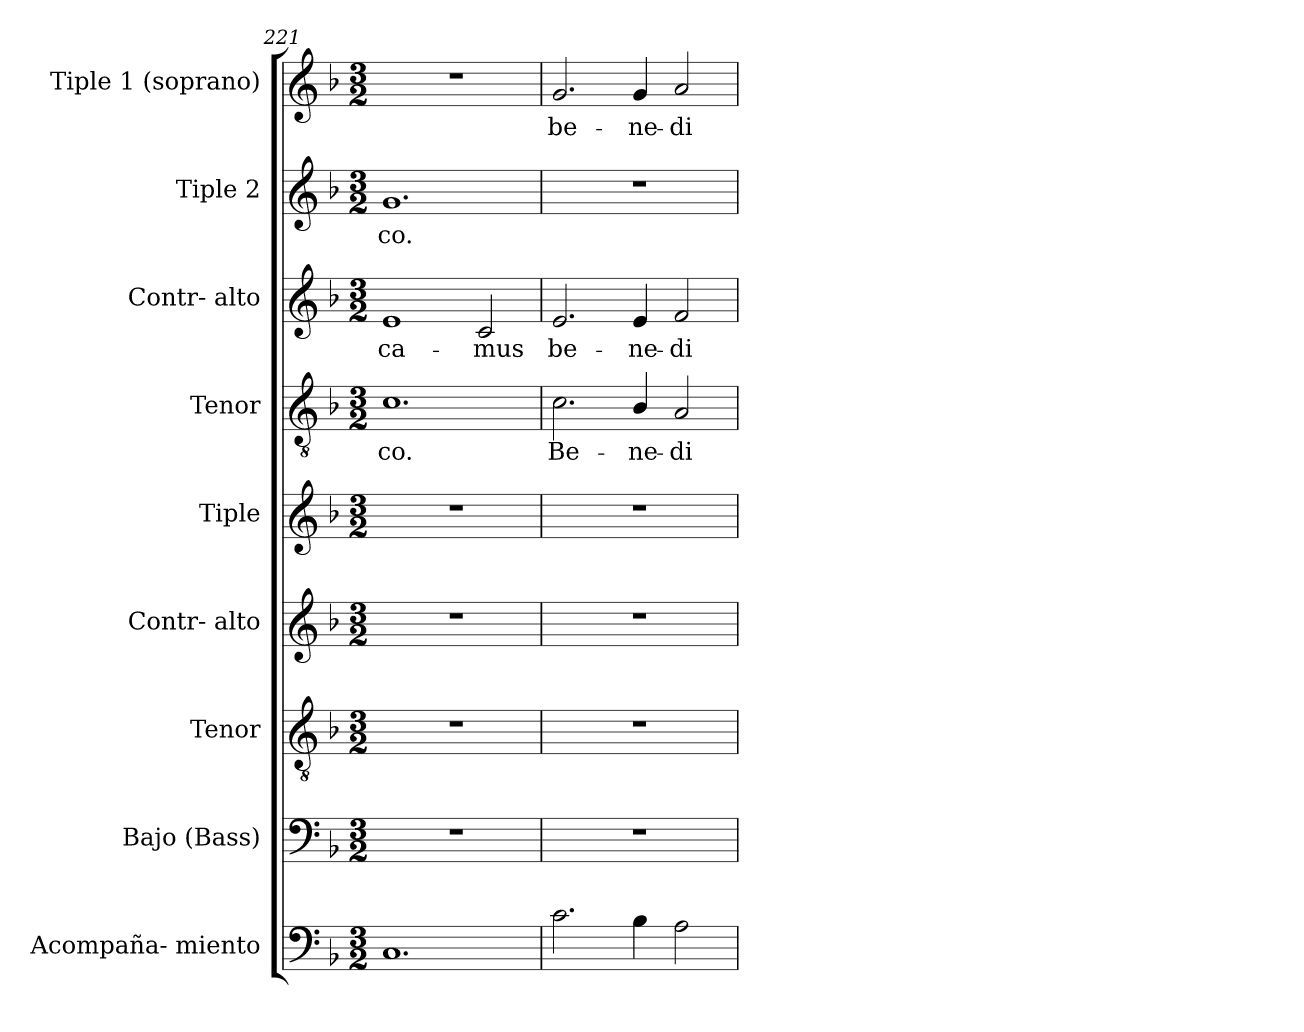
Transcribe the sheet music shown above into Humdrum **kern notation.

**kern	**kern	**kern	**kern	**kern	**kern	**text	**kern	**text	**kern	**text	**kern	**text
*part9	*part8	*part7	*part6	*part5	*part4	*part4	*part3	*part3	*part2	*part2	*part1	*part1
*staff9	*staff8	*staff7	*staff6	*staff5	*staff4	*staff4	*staff3	*staff3	*staff2	*staff2	*staff1	*staff1
*I"Acompaña- miento	*I"Bajo (Bass)	*I"Tenor	*I"Contr- alto	*I"Tiple	*I"Tenor	*	*I"Contr- alto	*	*I"Tiple 2	*	*I"Tiple 1 (soprano)	*
*	*I'B.	*I'T.	*I'A.	*	*I'T.	*	*I'A.	*	*	*	*I'S.	*
!!LO:PB:g=z
*clefF4	*clefF4	*clefGv2	*clefG2	*clefG2	*clefGv2	*	*clefG2	*	*clefG2	*	*clefG2	*
*	*	*ITrd7c12	*	*	*ITrd7c12	*	*	*	*	*	*	*
*k[b-]	*k[b-]	*k[b-]	*k[b-]	*k[b-]	*k[b-]	*	*k[b-]	*	*k[b-]	*	*k[b-]	*
*F:	*F:	*F:	*F:	*F:	*F:	*	*F:	*	*F:	*	*F:	*
*M3/2	*M3/2	*M3/2	*M3/2	*M3/2	*M3/2	*	*M3/2	*	*M3/2	*	*M3/2	*
=221	=221	=221	=221	=221	=221	=221	=221	=221	=221	=221	=221	=221
!	!LO:N:vis=1	!LO:N:vis=1	!LO:N:vis=1	!LO:N:vis=1	!	!	!	!	!	!	!	!
!	!	!	!	!	!	!LO:LY:b:color=#000000	!	!	!	!	!	!
!	!	!	!	!	!	!	!	!LO:LY:b:color=#000000	!	!	!	!
!	!	!	!	!	!	!	!	!	!	!LO:LY:b:color=#000000	!LO:N:vis=1	!
1.Ci	1.r	1.r	1.r	1.r	1.Ci	-co.	1ei	-ca-	1.gi	-co.	1.r	.
!	!	!	!	!	!	!	!	!LO:LY:b:color=#000000	!	!	!	!
.	.	.	.	.	.	.	2ci/	-mus	.	.	.	.
=222	=222	=222	=222	=222	=222	=222	=222	=222	=222	=222	=222	=222
!	!LO:N:vis=1	!LO:N:vis=1	!LO:N:vis=1	!LO:N:vis=1	!	!	!	!	!	!	!	!
!	!	!	!	!	!	!LO:LY:b:color=#000000	!	!	!	!	!	!
!	!	!	!	!	!	!	!	!LO:LY:b:color=#000000	!LO:N:vis=1	!	!	!
!	!	!	!	!	!	!	!	!	!	!	!	!LO:LY:b:color=#000000
2.ci\	1.r	1.r	1.r	1.r	2.Ci\	Be-	2.ei/	be-	1.r	.	2.gi/	be-
!	!	!	!	!	!	!LO:LY:b:color=#000000	!	!	!	!	!	!
!	!	!	!	!	!	!	!	!LO:LY:b:color=#000000	!	!	!	!
!	!	!	!	!	!	!	!	!	!	!	!	!LO:LY:b:color=#000000
4B-i\	.	.	.	.	4BB-i/	-ne-	4ei/	-ne-	.	.	4gi/	-ne-
!	!	!	!	!	!	!LO:LY:b:color=#000000	!	!	!	!	!	!
!	!	!	!	!	!	!	!	!LO:LY:b:color=#000000	!	!	!	!
!	!	!	!	!	!	!	!	!	!	!	!	!LO:LY:b:color=#000000
2Ai\	.	.	.	.	2AAi/	-di-	2fi/	-di-	.	.	2ai/	-di-
=	=	=	=	=	=	=	=	=	=	=	=	=
*-	*-	*-	*-	*-	*-	*-	*-	*-	*-	*-	*-	*-
